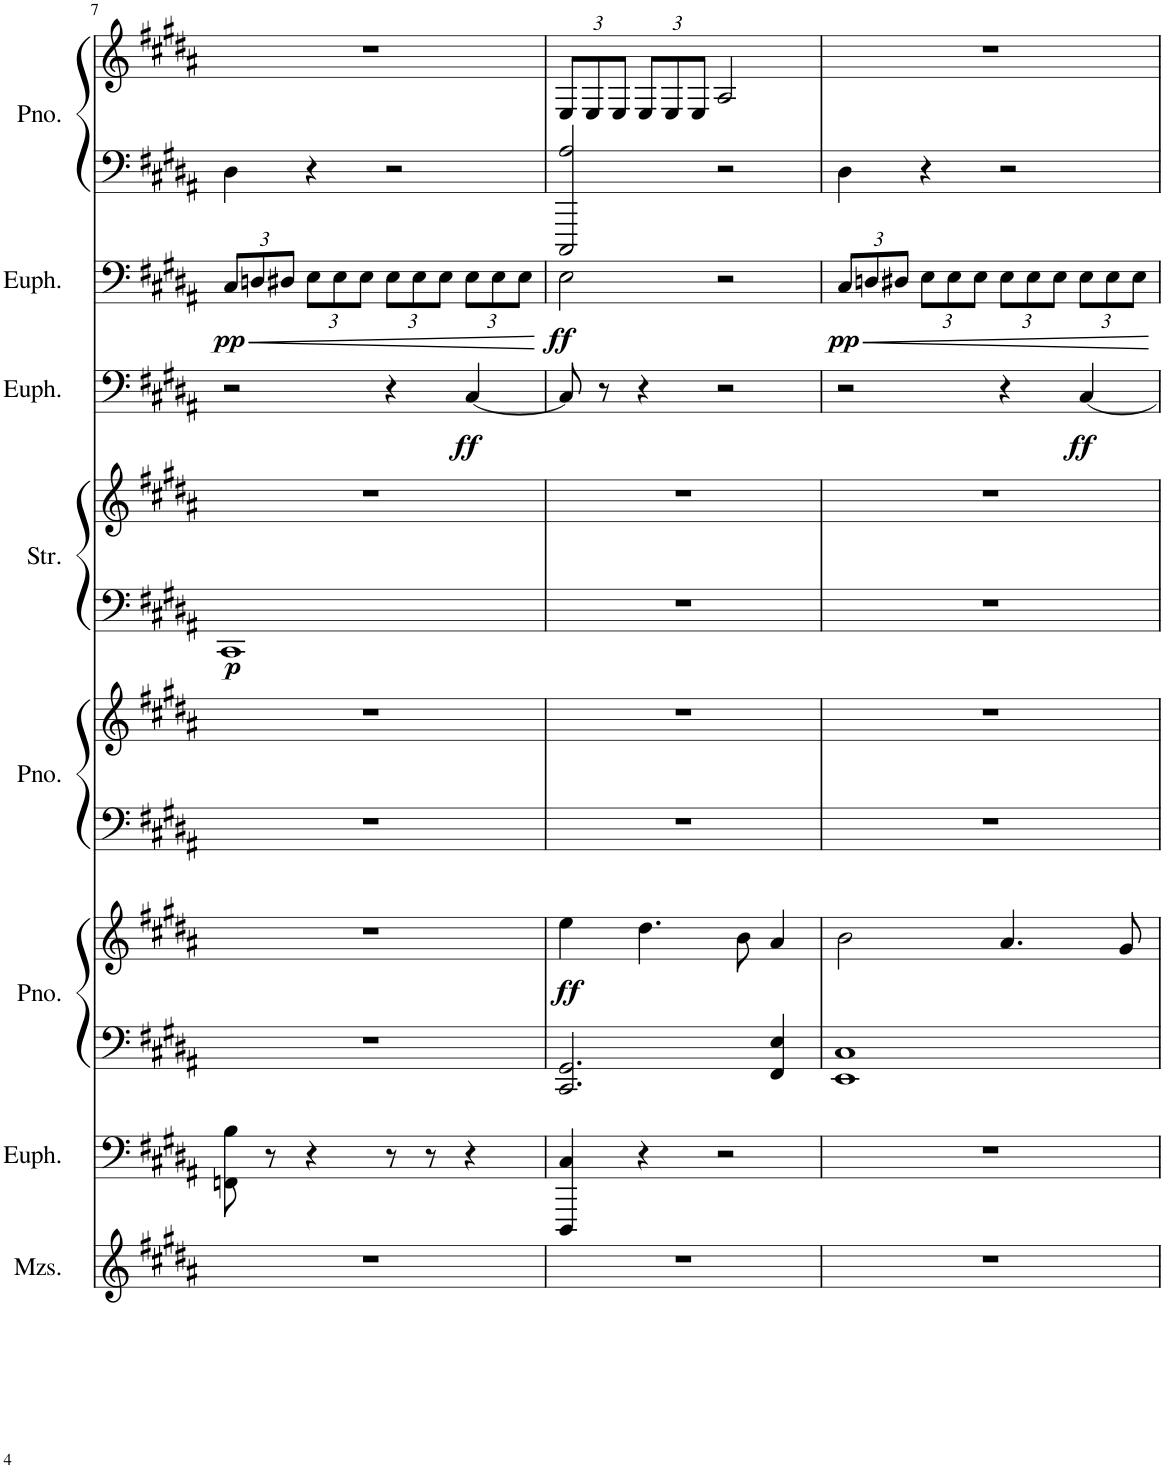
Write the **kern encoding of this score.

**kern	**kern	**kern	**kern	**dynam	**kern	**kern	**kern	**kern	**dynam	**kern	**dynam	**kern	**dynam	**kern	**kern
*part8	*part7	*part6	*part6	*part6	*part5	*part5	*part4	*part4	*part4	*part3	*part3	*part2	*part2	*part1	*part1
*staff12	*staff11	*staff10	*staff9	*staff9/10	*staff8	*staff7	*staff6	*staff5	*staff5/6	*staff4	*staff4	*staff3	*staff3	*staff2	*staff1
*I"Mezzo-soprano	*I"Euphonium	*I"Piano	*	*	*I"Piano	*	*I"Strings	*	*	*I"Euphonium	*	*I"Euphonium	*	*I"Piano	*
*I'Mzs.	*I'Euph.	*I'Pno.	*	*	*I'Pno.	*	*I'Str.	*	*	*I'Euph.	*	*I'Euph.	*	*I'Pno.	*
!!LO:PB:g=z
*clefG2	*clefF4	*clefF4	*clefG2	*	*clefF4	*clefG2	*clefF4	*clefG2	*	*clefF4	*	*clefF4	*	*clefF4	*clefG2
*k[f#c#g#d#a#]	*k[f#c#g#d#a#]	*k[f#c#g#d#a#]	*k[f#c#g#d#a#]	*	*k[f#c#g#d#a#]	*k[f#c#g#d#a#]	*k[f#c#g#d#a#]	*k[f#c#g#d#a#]	*	*k[f#c#g#d#a#]	*	*k[f#c#g#d#a#]	*	*k[f#c#g#d#a#]	*k[f#c#g#d#a#]
*M4/4	*M4/4	*M4/4	*M4/4	*	*M4/4	*M4/4	*M4/4	*M4/4	*	*M4/4	*	*M4/4	*	*M4/4	*M4/4
*	*	*	*	*	*	*	*	*	*	*	*	*Xbrackettup	*	*	*
=7	=7	=7	=7	=7	=7	=7	=7	=7	=7	=7	=7	=7	=7	=7	=7
!	!	!	!	!	!	!	!	!	!LO:DY:b=2	!	!	!	!LO:HP:b	!	!
!	!	!	!	!	!	!	!	!	!	!	!	!	!LO:DY:n=1:b	!	!
1r	8FFn\ 8B\	1r	1r	.	1r	1r	1CC#	1r	p	2r	.	12C#/L	< pp	4D#\	1r
.	.	.	.	.	.	.	.	.	.	.	.	12Dn/	.	.	.
.	8r	.	.	.	.	.	.	.	.	.	.	.	.	.	.
.	.	.	.	.	.	.	.	.	.	.	.	12D#X/J	.	.	.
.	4r	.	.	.	.	.	.	.	.	.	.	12E\L	.	4r	.
.	.	.	.	.	.	.	.	.	.	.	.	12E\	.	.	.
.	.	.	.	.	.	.	.	.	.	.	.	12E\J	.	.	.
.	8r	.	.	.	.	.	.	.	.	4r	.	12E\L	.	2r	.
.	.	.	.	.	.	.	.	.	.	.	.	12E\	.	.	.
.	8r	.	.	.	.	.	.	.	.	.	.	.	.	.	.
.	.	.	.	.	.	.	.	.	.	.	.	12E\J	.	.	.
!	!	!	!	!	!	!	!	!	!	!	!LO:DY:b	!	!	!	!
.	4r	.	.	.	.	.	.	.	.	[4C#/	ff	12E\L	.	.	.
.	.	.	.	.	.	.	.	.	.	.	.	12E\	.	.	.
.	.	.	.	.	.	.	.	.	.	.	.	12E\J	.	.	.
.	.	.	.	.	.	.	.	.	.	.	.	.	[	.	.
=8	=8	=8	=8	=8	=8	=8	=8	=8	=8	=8	=8	=8	=8	=8	=8
*	*	*	*	*	*	*	*	*	*	*	*	*	*	*	*Xbrackettup
!	!	!	!	!LO:DY:b	!	!	!	!	!	!	!	!	!LO:DY:b	!	!
1r	4DDD#/ 4C#/	2.CC#/ 2.GG#/	4ee\	ff	1r	1r	1r	1r	.	8C#/]	.	2E\	ff	2CCC#/ 2A#/	12E/L
.	.	.	.	.	.	.	.	.	.	.	.	.	.	.	12E/
.	.	.	.	.	.	.	.	.	.	8r	.	.	.	.	.
.	.	.	.	.	.	.	.	.	.	.	.	.	.	.	12E/J
.	4r	.	4.dd#\	.	.	.	.	.	.	4r	.	.	.	.	12E/L
.	.	.	.	.	.	.	.	.	.	.	.	.	.	.	12E/
.	.	.	.	.	.	.	.	.	.	.	.	.	.	.	12E/J
.	2r	.	.	.	.	.	.	.	.	2r	.	2r	.	2r	2A#/
.	.	.	8b\	.	.	.	.	.	.	.	.	.	.	.	.
.	.	4FF#/ 4E/	4a#/	.	.	.	.	.	.	.	.	.	.	.	.
=9	=9	=9	=9	=9	=9	=9	=9	=9	=9	=9	=9	=9	=9	=9	=9
!	!	!	!	!	!	!	!	!	!	!	!	!	!LO:HP:b	!	!
!	!	!	!	!	!	!	!	!	!	!	!	!	!LO:DY:n=1:b	!	!
1r	1r	1EE 1C#	2b\	.	1r	1r	1r	1r	.	2r	.	12C#/L	< pp	4D#\	1r
.	.	.	.	.	.	.	.	.	.	.	.	12Dn/	.	.	.
.	.	.	.	.	.	.	.	.	.	.	.	12D#X/J	.	.	.
.	.	.	.	.	.	.	.	.	.	.	.	12E\L	.	4r	.
.	.	.	.	.	.	.	.	.	.	.	.	12E\	.	.	.
.	.	.	.	.	.	.	.	.	.	.	.	12E\J	.	.	.
.	.	.	4.a#/	.	.	.	.	.	.	4r	.	12E\L	.	2r	.
.	.	.	.	.	.	.	.	.	.	.	.	12E\	.	.	.
.	.	.	.	.	.	.	.	.	.	.	.	12E\J	.	.	.
!	!	!	!	!	!	!	!	!	!	!	!LO:DY:b	!	!	!	!
.	.	.	.	.	.	.	.	.	.	[4C#/	ff	12E\L	.	.	.
.	.	.	.	.	.	.	.	.	.	.	.	12E\	.	.	.
.	.	.	8g#/	.	.	.	.	.	.	.	.	.	.	.	.
.	.	.	.	.	.	.	.	.	.	.	.	12E\J	.	.	.
.	.	.	.	.	.	.	.	.	.	.	.	.	[	.	.
=	=	=	=	=	=	=	=	=	=	=	=	=	=	=	=
*-	*-	*-	*-	*-	*-	*-	*-	*-	*-	*-	*-	*-	*-	*-	*-
